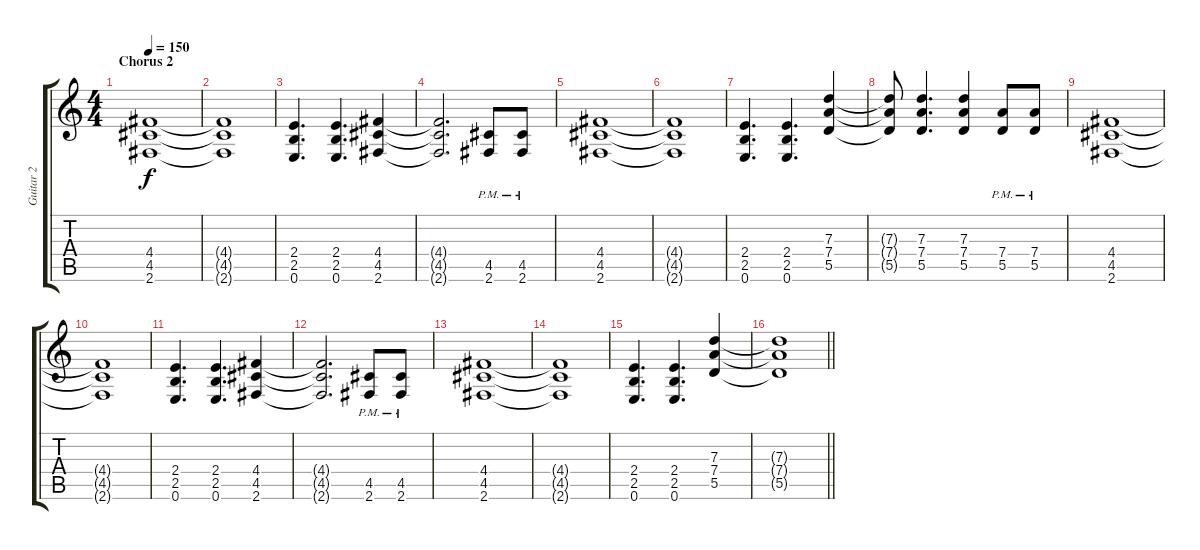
\track ("Guitar 2" "Guitar 2") {instrument distortionguitar}
\staff {score tabs}
\tuning (E4 B3 G3 D3 A2 E2) {hide}
\ts (4 4)
\section ("" "Chorus 2")
\tempo 150
\clef g2
\ks c
(4.4 4.5 2.6).1{dy f} |
(4.4{t} 4.5{t} 2.6{t}).1 |
(2.4 2.5 0.6).4{d} (2.4 2.5 0.6).4{d} (4.4 4.5 2.6).4 |
(4.4{t} 4.5{t} 2.6{t}).2{d} (4.5{pm} 2.6{pm}).8 (4.5{pm} 2.6{pm}).8 |
(4.4 4.5 2.6).1 |
(4.4{t} 4.5{t} 2.6{t}).1 |
(2.4 2.5 0.6).4{d} (2.4 2.5 0.6).4{d} (7.3 7.4 5.5).4 |
(7.3{t} 7.4{t} 5.5{t}).8 (7.3 7.4 5.5).4{d} (7.3 7.4 5.5).4 (7.4{pm} 5.5{pm}).8 (7.4{pm} 5.5{pm}).8 |
(4.4 4.5 2.6).1 |
(4.4{t} 4.5{t} 2.6{t}).1 |
(2.4 2.5 0.6).4{d} (2.4 2.5 0.6).4{d} (4.4 4.5 2.6).4 |
(4.4{t} 4.5{t} 2.6{t}).2{d} (4.5{pm} 2.6{pm}).8 (4.5{pm} 2.6{pm}).8 |
(4.4 4.5 2.6).1 |
(4.4{t} 4.5{t} 2.6{t}).1 |
(2.4 2.5 0.6).4{d} (2.4 2.5 0.6).4{d} (7.3 7.4 5.5).4 |
\barLineRight lightlight
(7.3{t} 7.4{t} 5.5{t}).1
